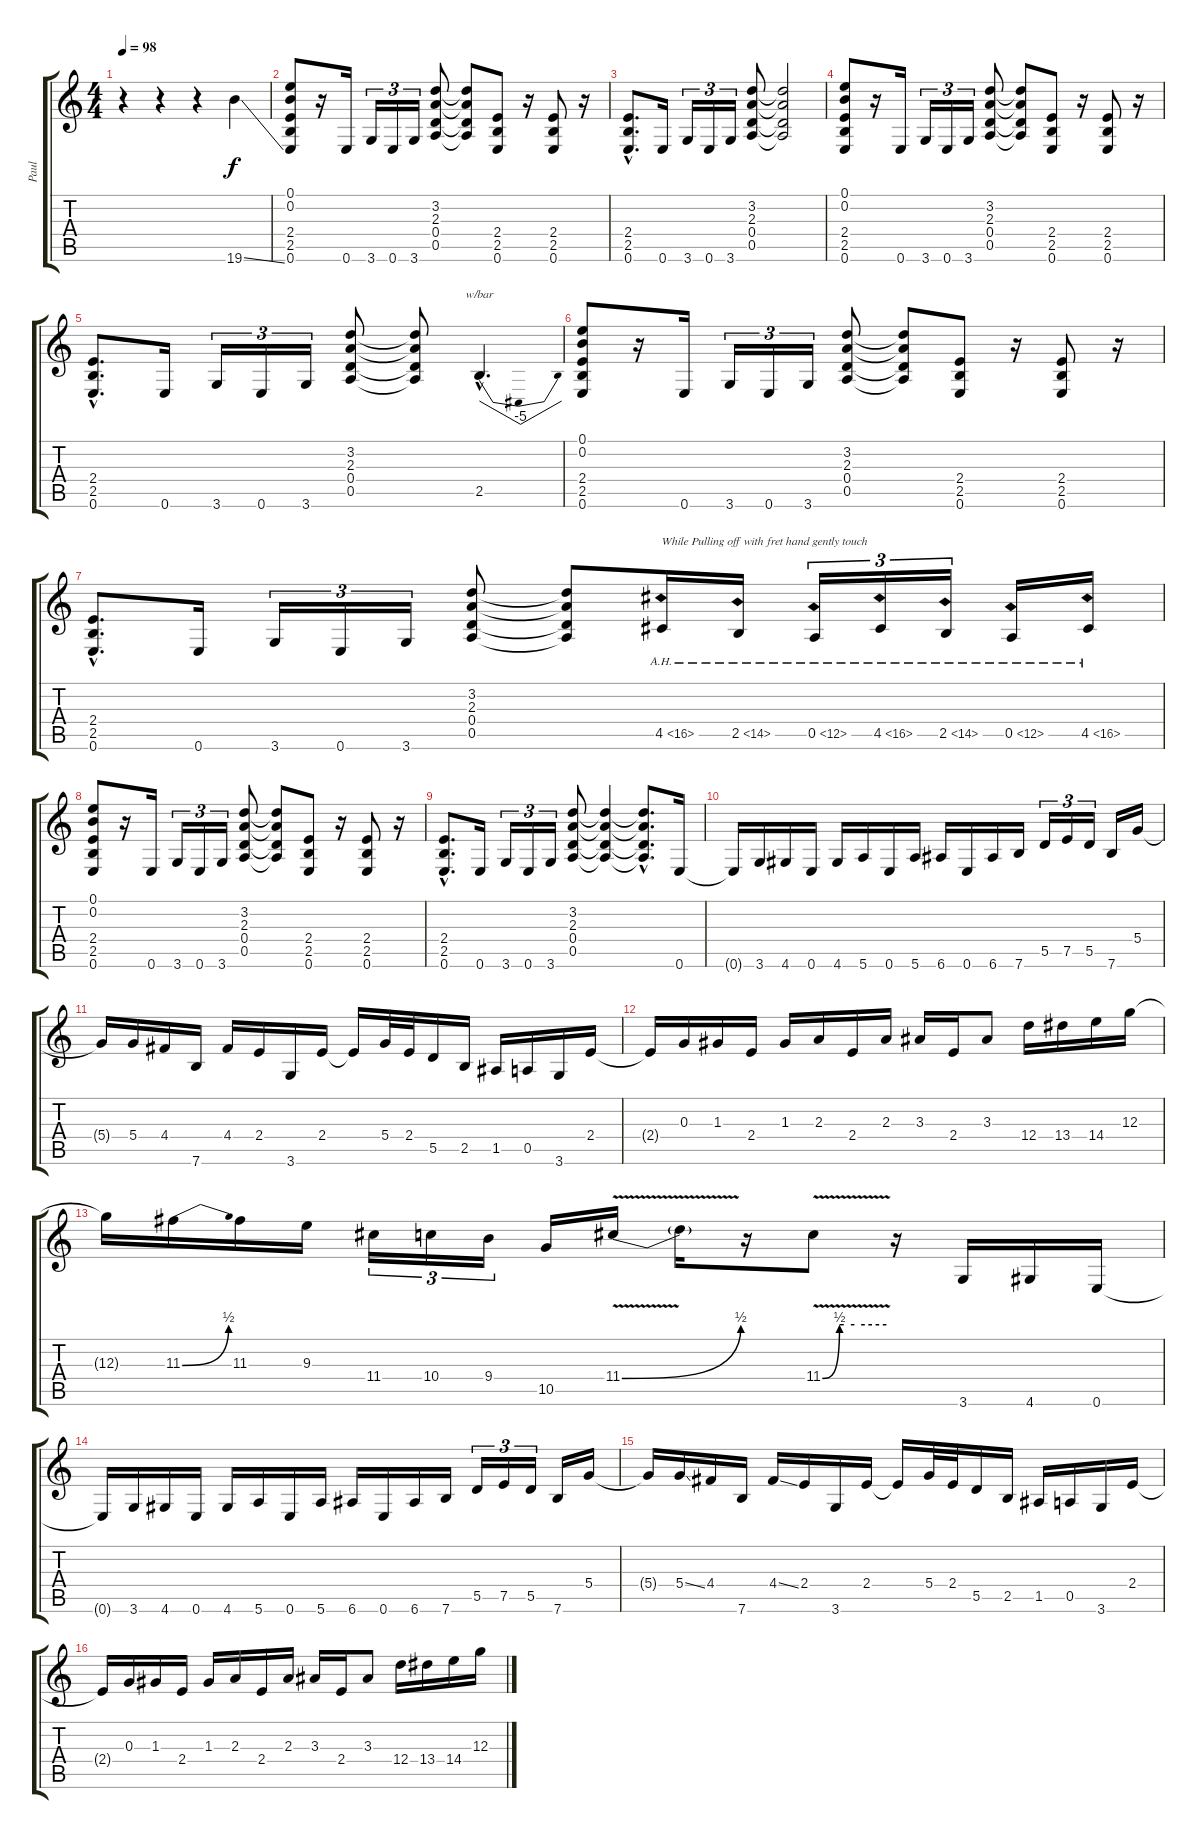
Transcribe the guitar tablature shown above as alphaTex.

\track ("Paul" "Paul") {instrument overdrivenguitar}
\staff {score tabs}
\tuning (E4 B3 G3 D3 A2 E2) {hide}
\ts (4 4)
\tempo 98
\clef g2
\ks c
r.4{txt "" dy f instrument overdrivenguitar} r.4 r.4 19.6{ss}.4 |
(0.1 0.2 2.4 2.5 0.6).8 r.16 0.6.16 3.6.16{tu (3 2)} 0.6.16{tu (3 2)} 3.6.16{tu (3 2)} (3.2 2.3 0.4 0.5).8 (3.2{t} 2.3{t} 0.4{t} 0.5{t}).8 (2.4 2.5 0.6).8 r.16 (2.4 2.5 0.6).8 r.16 |
(2.4{hac} 2.5{hac} 0.6{hac}).8{d} 0.6.16 3.6.16{tu (3 2)} 0.6.16{tu (3 2)} 3.6.16{tu (3 2)} (3.2 2.3 0.4 0.5).8 (3.2{t} 2.3{t} 0.4{t} 0.5{t}).2 |
(0.1 0.2 2.4 2.5 0.6).8 r.16 0.6.16 3.6.16{tu (3 2)} 0.6.16{tu (3 2)} 3.6.16{tu (3 2)} (3.2 2.3 0.4 0.5).8 (3.2{t} 2.3{t} 0.4{t} 0.5{t}).8 (2.4 2.5 0.6).8 r.16 (2.4 2.5 0.6).8 r.16 |
(2.4{hac} 2.5{hac} 0.6{hac}).8{d} 0.6.16 3.6.16{tu (3 2)} 0.6.16{tu (3 2)} 3.6.16{tu (3 2)} (3.2 2.3 0.4 0.5).8 (3.2{t} 2.3{t} 0.4{t} 0.5{t}).8 2.5{hac}.4{d tbe (dip default 0 0 30 -20 60 0)} |
(0.1 0.2 2.4 2.5 0.6).8 r.16 0.6.16 3.6.16{tu (3 2)} 0.6.16{tu (3 2)} 3.6.16{tu (3 2)} (3.2 2.3 0.4 0.5).8 (3.2{t} 2.3{t} 0.4{t} 0.5{t}).8 (2.4 2.5 0.6).8 r.16 (2.4 2.5 0.6).8 r.16 |
(2.4{hac} 2.5{hac} 0.6{hac}).8{d} 0.6.16 3.6.16{tu (3 2)} 0.6.16{tu (3 2)} 3.6.16{tu (3 2)} (3.2 2.3 0.4 0.5).8 (3.2{t} 2.3{t} 0.4{t} 0.5{t}).8 4.5{ah 12}.16{txt "While Pulling off with fret hand gently touch "} 2.5{ah 12}.16 0.5{ah 12}.16{tu (3 2)} 4.5{ah 12}.16{tu (3 2)} 2.5{ah 12}.16{tu (3 2)} 0.5{ah 12}.16 4.5{ah 12}.16 |
(0.1 0.2 2.4 2.5 0.6).8 r.16 0.6.16 3.6.16{tu (3 2)} 0.6.16{tu (3 2)} 3.6.16{tu (3 2)} (3.2 2.3 0.4 0.5).8 (3.2{t} 2.3{t} 0.4{t} 0.5{t}).8 (2.4 2.5 0.6).8 r.16 (2.4 2.5 0.6).8 r.16 |
(2.4{hac} 2.5{hac} 0.6{hac}).8{d} 0.6.16 3.6.16{tu (3 2)} 0.6.16{tu (3 2)} 3.6.16{tu (3 2)} (3.2 2.3 0.4 0.5).8 (3.2{t} 2.3{t} 0.4{t} 0.5{t}).4 (3.2{hac t} 2.3{hac t} 0.4{hac t} 0.5{hac t}).8{d} 0.6.16 |
0.6{t}.16 3.6.16 4.6.16 0.6.16 4.6.16 5.6.16 0.6.16 5.6.16 6.6.16 0.6.16 6.6.16 7.6.16 5.5.16{tu (3 2)} 7.5.16{tu (3 2)} 5.5.16{tu (3 2)} 7.6.16 5.4.16 |
5.4{t}.16 5.4.16 4.4.16 7.6.16 4.4.16 2.4.16 3.6.16 2.4.16 2.4{t}.16 5.4.32 2.4.32 5.5.16 2.5.16 1.5.16 0.5.16 3.6.16 2.4.16 |
2.4{t}.16 0.3.16 1.3.16 2.4.16 1.3.16 2.3.16 2.4.16 2.3.16 3.3.16 2.4.16 3.3.8 12.4.16 13.4.16 14.4.16 12.3.16 |
12.3{t}.16 11.3{be (bend 0 0 60 2)}.16 11.3.16 9.3.16 11.4.16{tu (3 2)} 10.4.16{tu (3 2)} 9.4.16{tu (3 2)} 10.5.16 11.4{be (bend 0 0 60 2) v}.16 11.4{t}.16 r.16 11.4{be (custom 0 0 16 2 20 2 30 2 60 2) v}.8 r.16 3.6.16 4.6.16 0.6.16 |
0.6{t}.16 3.6.16 4.6.16 0.6.16 4.6.16 5.6.16 0.6.16 5.6.16 6.6.16 0.6.16 6.6.16 7.6.16 5.5.16{tu (3 2)} 7.5.16{tu (3 2)} 5.5.16{tu (3 2)} 7.6.16 5.4.16 |
5.4{t}.16 5.4{ss}.16 4.4.16 7.6.16 4.4{ss}.16 2.4.16 3.6.16 2.4.16 2.4{t}.16 5.4.32 2.4.32 5.5.16 2.5.16 1.5.16 0.5.16 3.6.16 2.4.16 |
2.4{t}.16 0.3.16 1.3.16 2.4.16 1.3.16 2.3.16 2.4.16 2.3.16 3.3.16 2.4.16 3.3.8 12.4.16 13.4.16 14.4.16 12.3.16
